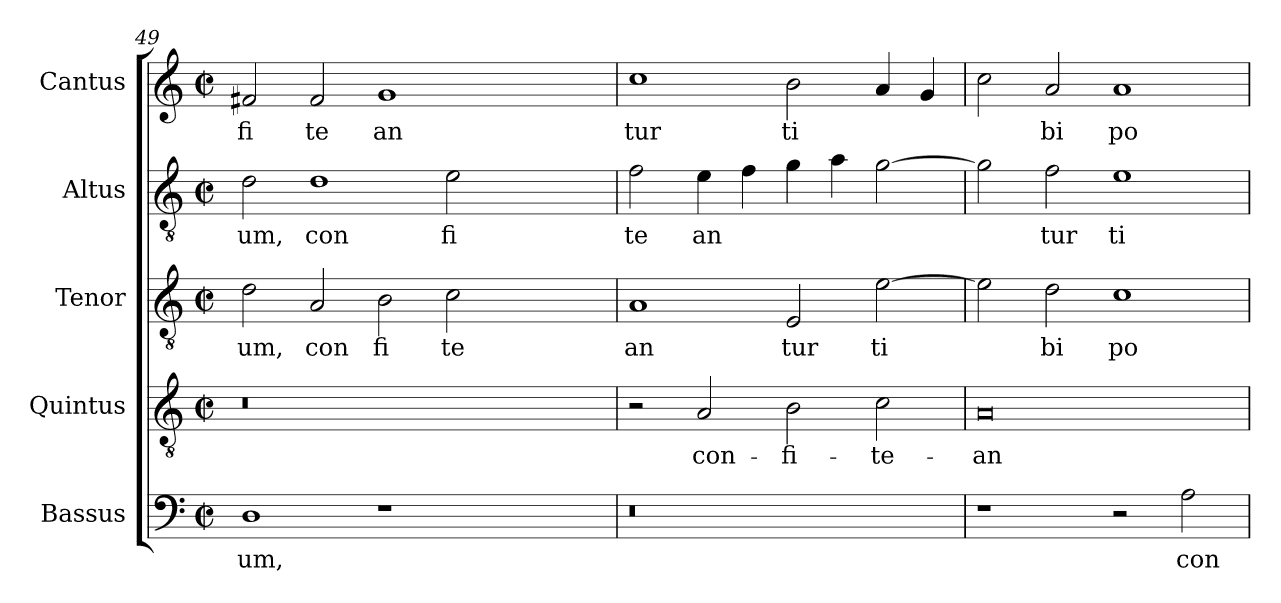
**kern	**text	**kern	**text	**kern	**text	**kern	**text	**kern	**text
*part5	*part5	*part4	*part4	*part3	*part3	*part2	*part2	*part1	*part1
*staff5	*staff5	*staff4	*staff4	*staff3	*staff3	*staff2	*staff2	*staff1	*staff1
*I"Bassus	*	*I"Quintus	*	*I"Tenor	*	*I"Altus	*	*I"Cantus	*
*clefF4	*	*clefGv2	*	*clefGv2	*	*clefGv2	*	*clefG2	*
*M2/2	*	*M2/2	*	*M2/2	*	*M2/2	*	*M2/2	*
*met(c|)	*	*met(c|)	*	*met(c|)	*	*met(c|)	*	*met(c|)	*
=49	=49	=49	=49	=49	=49	=49	=49	=49	=49
!	!LO:LY:b:cj	!	!	!	!LO:LY:b:cj	!	!LO:LY:b:cj	!	!LO:LY:b:cj
1D	um,	0r	.	2d\	um,	2d\	um,	2f#X/	fi
!	!	!	!	!	!LO:LY:b:cj	!	!LO:LY:b:cj	!	!LO:LY:b:cj
.	.	.	.	2A/	con	1d	con	2f#/	te
!LO:N:vis=1	!	!	!	!	!LO:LY:b:cj	!	!	!	!LO:LY:b:cj
0r	.	.	.	2B\	fi	.	.	1g	an
!	!	!	!	!	!LO:LY:b:cj	!	!LO:LY:b:cj	!	!
.	.	.	.	2c\	te	2e\	fi	.	.
.	.	1ryy	.	1ryy	.	1ryy	.	1ryy	.
=50	=50	=50	=50	=50	=50	=50	=50	=50	=50
!	!	!	!	!	!LO:LY:b:cj	!	!LO:LY:b:cj	!	!LO:LY:b:cj
0r	.	2r	.	1A	an	2f\	te	1cc	tur
!	!	!	!LO:LY:b:cj	!	!	!	!LO:LY:b	!	!
.	.	2A/	con-	.	.	4e\	an	.	.
.	.	.	.	.	.	4f\	.	.	.
!	!	!	!LO:LY:b:cj	!	!LO:LY:b:cj	!	!	!	!LO:LY:b:cj
.	.	2B\	-fi-	2E/	tur	4g\	.	2b\	ti
.	.	.	.	.	.	4a\	.	.	.
!	!	!	!LO:LY:b:cj	!	!LO:LY:b:cj	!	!	!	!
.	.	2c\	-te-	[>2e\	ti	[>2g\	.	4a/	.
.	.	.	.	.	.	.	.	4g/	.
=51	=51	=51	=51	=51	=51	=51	=51	=51	=51
!	!	!	!LO:LY:b:cj	!	!	!	!	!	!
1r	.	0A	-an-	2e\]	.	2g\]	.	2cc\	.
!	!	!	!	!	!LO:LY:b:cj	!	!LO:LY:b:cj	!	!LO:LY:b:cj
.	.	.	.	2d\	bi	2f\	tur	2a/	bi
!	!	!	!	!	!LO:LY:b:cj	!	!LO:LY:b:cj	!	!LO:LY:b:cj
2r	.	.	.	1c	po	1e	ti	1a	po
!	!LO:LY:b:cj	!	!	!	!	!	!	!	!
2A\	con	.	.	.	.	.	.	.	.
=	=	=	=	=	=	=	=	=	=
*-	*-	*-	*-	*-	*-	*-	*-	*-	*-
